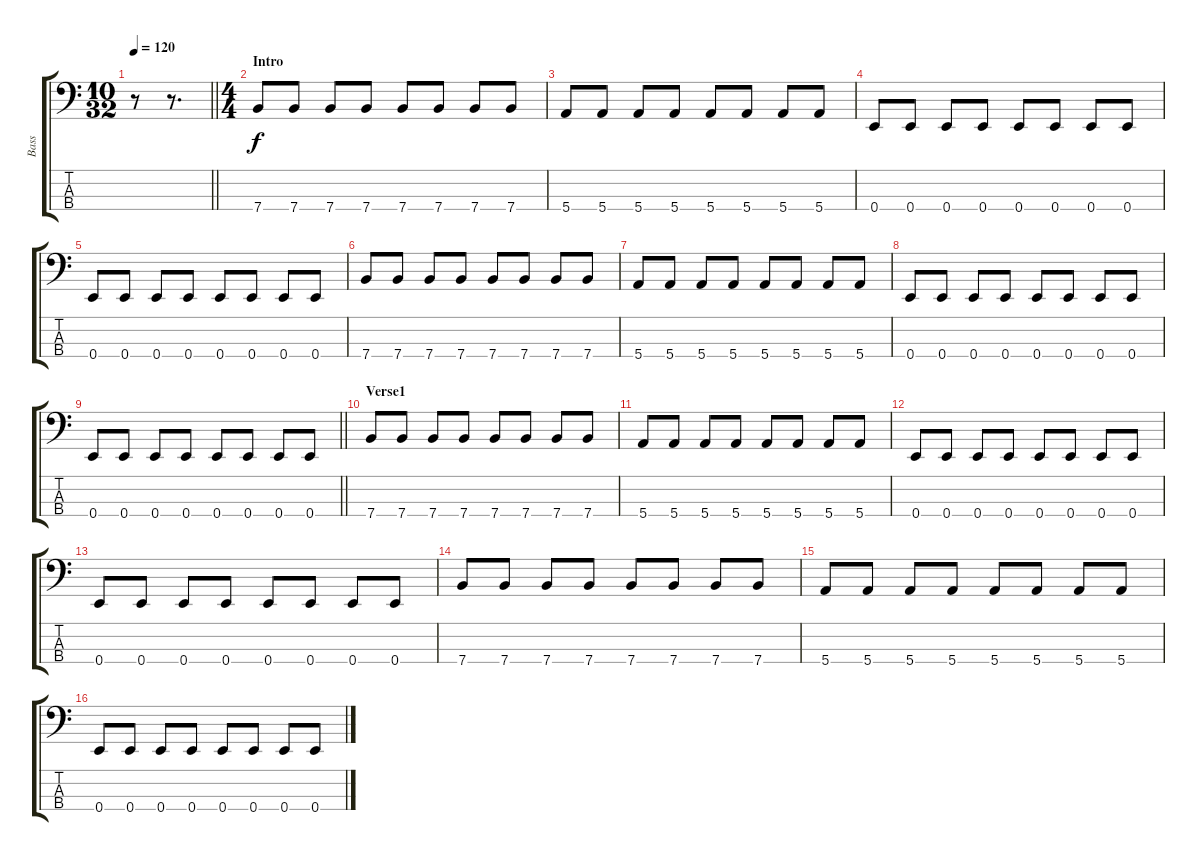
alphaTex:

\track ("Bass" "Bass") {instrument electricbassfinger}
\staff {score tabs}
\tuning (G2 D2 A1 E1) {hide}
\ts (10 32)
\tempo 120
\clef f4
\barLineRight lightlight
\ks c
r.8{dy f instrument electricbassfinger} r.8{d} |
\ts (4 4)
\section ("" "Intro")
7.4.8 7.4.8 7.4.8 7.4.8 7.4.8 7.4.8 7.4.8 7.4.8 |
5.4.8 5.4.8 5.4.8 5.4.8 5.4.8 5.4.8 5.4.8 5.4.8 |
0.4.8 0.4.8 0.4.8 0.4.8 0.4.8 0.4.8 0.4.8 0.4.8 |
0.4.8 0.4.8 0.4.8 0.4.8 0.4.8 0.4.8 0.4.8 0.4.8 |
7.4.8 7.4.8 7.4.8 7.4.8 7.4.8 7.4.8 7.4.8 7.4.8 |
5.4.8 5.4.8 5.4.8 5.4.8 5.4.8 5.4.8 5.4.8 5.4.8 |
0.4.8 0.4.8 0.4.8 0.4.8 0.4.8 0.4.8 0.4.8 0.4.8 |
\barLineRight lightlight
0.4.8 0.4.8 0.4.8 0.4.8 0.4.8 0.4.8 0.4.8 0.4.8 |
\section ("" "Verse1")
7.4.8 7.4.8 7.4.8 7.4.8 7.4.8 7.4.8 7.4.8 7.4.8 |
5.4.8 5.4.8 5.4.8 5.4.8 5.4.8 5.4.8 5.4.8 5.4.8 |
0.4.8 0.4.8 0.4.8 0.4.8 0.4.8 0.4.8 0.4.8 0.4.8 |
0.4.8 0.4.8 0.4.8 0.4.8 0.4.8 0.4.8 0.4.8 0.4.8 |
7.4.8 7.4.8 7.4.8 7.4.8 7.4.8 7.4.8 7.4.8 7.4.8 |
5.4.8 5.4.8 5.4.8 5.4.8 5.4.8 5.4.8 5.4.8 5.4.8 |
0.4.8 0.4.8 0.4.8 0.4.8 0.4.8 0.4.8 0.4.8 0.4.8
